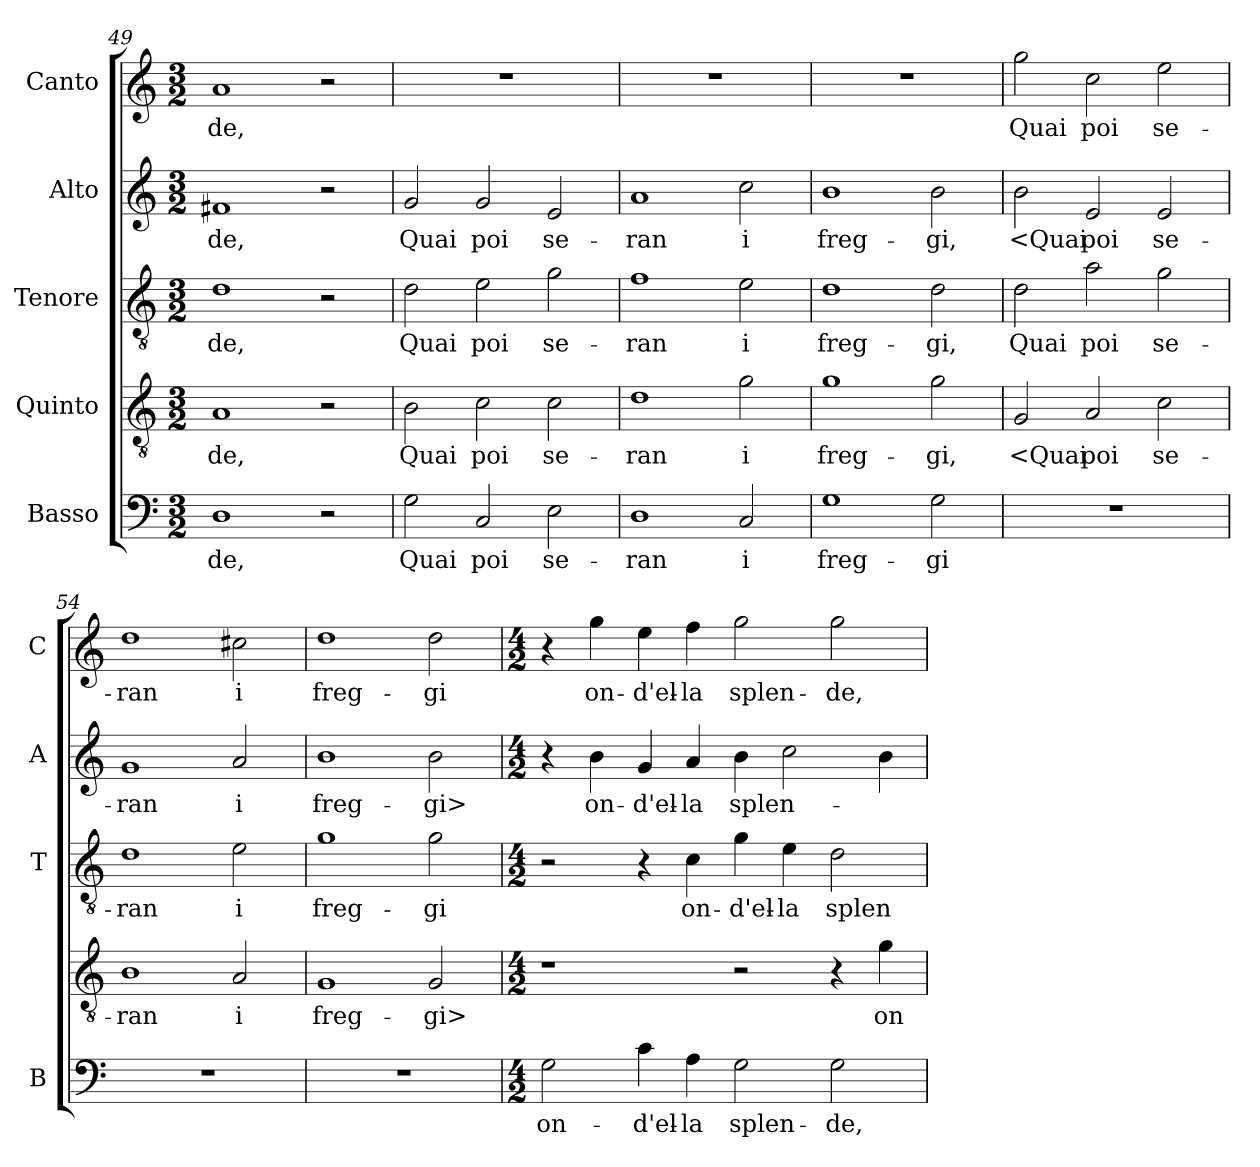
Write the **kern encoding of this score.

**kern	**text	**kern	**text	**kern	**text	**kern	**text	**kern	**text
*part5	*part5	*part4	*part4	*part3	*part3	*part2	*part2	*part1	*part1
*staff5	*staff5	*staff4	*staff4	*staff3	*staff3	*staff2	*staff2	*staff1	*staff1
*I"Basso	*	*I"Quinto	*	*I"Tenore	*	*I"Alto	*	*I"Canto	*
*I'B	*	*	*	*I'T	*	*I'A	*	*I'C	*
*clefF4	*	*clefGv2	*	*clefGv2	*	*clefG2	*	*clefG2	*
*k[]	*	*k[]	*	*k[]	*	*k[]	*	*k[]	*
*M3/2	*	*M3/2	*	*M3/2	*	*M3/2	*	*M3/2	*
=49	=49	=49	=49	=49	=49	=49	=49	=49	=49
1D	-de,	1A	-de,	1d	-de,	1f#X	-de,	1a	-de,
2r	.	2r	.	2r	.	2r	.	2r	.
=50	=50	=50	=50	=50	=50	=50	=50	=50	=50
2G	Quai	2B	Quai	2d	Quai	2g	Quai	2%3r	.
2C	poi	2c	poi	2e	poi	2g	poi	.	.
2E	se-	2c	se-	2g	se-	2e	se-	.	.
=51	=51	=51	=51	=51	=51	=51	=51	=51	=51
1D	-ran	1d	-ran	1f	-ran	1a	-ran	2%3r	.
2C	i	2g	i	2e	i	2cc	i	.	.
=52	=52	=52	=52	=52	=52	=52	=52	=52	=52
1G	freg-	1g	freg-	1d	freg-	1b	freg-	2%3r	.
2G	-gi	2g	-gi,	2d	-gi,	2b	-gi,	.	.
=53	=53	=53	=53	=53	=53	=53	=53	=53	=53
2%3r	.	2G	<Quai	2d	Quai	2b	<Quai	2gg	Quai
.	.	2A	poi	2a	poi	2e	poi	2cc	poi
.	.	2c	se-	2g	se-	2e	se-	2ee	se-
=54	=54	=54	=54	=54	=54	=54	=54	=54	=54
2%3r	.	1B	-ran	1d	-ran	1g	-ran	1dd	-ran
.	.	2A	i	2e	i	2a	i	2cc#X	i
=55	=55	=55	=55	=55	=55	=55	=55	=55	=55
2%3r	.	1G	freg-	1g	freg-	1b	freg-	1dd	freg-
.	.	2G	-gi>	2g	-gi	2b	-gi>	2dd	-gi
=56	=56	=56	=56	=56	=56	=56	=56	=56	=56
*M4/2	*	*M4/2	*	*M4/2	*	*M4/2	*	*M4/2	*
2G	on-	1r	.	2r	.	4r	.	4r	.
.	.	.	.	.	.	4b	on-	4gg	on-
4c	-d'el-	.	.	4r	.	4g	-d'el-	4ee	-d'el-
4A	-la	.	.	4c	on-	4a	-la	4ff	-la
2G	splen-	2r	.	4g	-d'el-	4b	splen-	2gg	splen-
.	.	.	.	4e	-la	2cc	.	.	.
2G	-de,	4r	.	2d	splen-	.	.	2gg	-de,
.	.	4g	on-	.	.	4b	.	.	.
=	=	=	=	=	=	=	=	=	=
*-	*-	*-	*-	*-	*-	*-	*-	*-	*-
